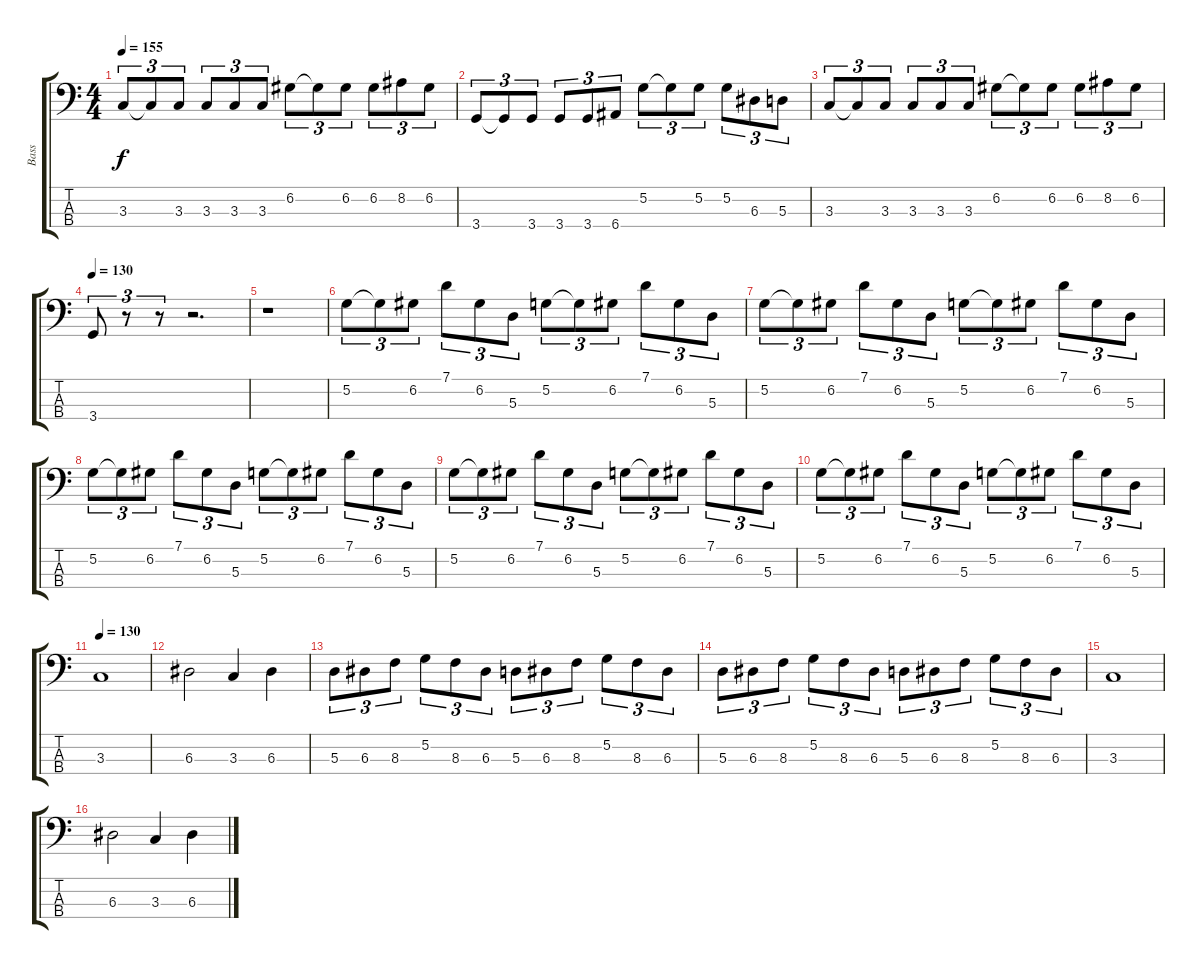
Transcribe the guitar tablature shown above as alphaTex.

\track ("Bass" "Bass") {instrument electricbassfinger}
\staff {score tabs}
\tuning (G2 D2 A1 E1) {hide}
\ts (4 4)
\tempo 155
\clef f4
\ks c
3.3.8{tu (3 2) dy f} 3.3{t}.8{tu (3 2)} 3.3.8{tu (3 2)} 3.3.8{tu (3 2)} 3.3.8{tu (3 2)} 3.3.8{tu (3 2)} 6.2.8{tu (3 2)} 6.2{t}.8{tu (3 2)} 6.2.8{tu (3 2)} 6.2.8{tu (3 2)} 8.2.8{tu (3 2)} 6.2.8{tu (3 2)} |
3.4.8{tu (3 2)} 3.4{t}.8{tu (3 2)} 3.4.8{tu (3 2)} 3.4.8{tu (3 2)} 3.4.8{tu (3 2)} 6.4.8{tu (3 2)} 5.2.8{tu (3 2)} 5.2{t}.8{tu (3 2)} 5.2.8{tu (3 2)} 5.2.8{tu (3 2)} 6.3.8{tu (3 2)} 5.3.8{tu (3 2)} |
3.3.8{tu (3 2)} 3.3{t}.8{tu (3 2)} 3.3.8{tu (3 2)} 3.3.8{tu (3 2)} 3.3.8{tu (3 2)} 3.3.8{tu (3 2)} 6.2.8{tu (3 2)} 6.2{t}.8{tu (3 2)} 6.2.8{tu (3 2)} 6.2.8{tu (3 2)} 8.2.8{tu (3 2)} 6.2.8{tu (3 2)} |
\tempo 130
3.4.8{tu (3 2)} r.8{tu (3 2)} r.8{tu (3 2)} r.2{d} |
r.1 |
5.2.8{tu (3 2)} 5.2{t}.8{tu (3 2)} 6.2.8{tu (3 2)} 7.1.8{tu (3 2)} 6.2.8{tu (3 2)} 5.3.8{tu (3 2)} 5.2.8{tu (3 2)} 5.2{t}.8{tu (3 2)} 6.2.8{tu (3 2)} 7.1.8{tu (3 2)} 6.2.8{tu (3 2)} 5.3.8{tu (3 2)} |
5.2.8{tu (3 2)} 5.2{t}.8{tu (3 2)} 6.2.8{tu (3 2)} 7.1.8{tu (3 2)} 6.2.8{tu (3 2)} 5.3.8{tu (3 2)} 5.2.8{tu (3 2)} 5.2{t}.8{tu (3 2)} 6.2.8{tu (3 2)} 7.1.8{tu (3 2)} 6.2.8{tu (3 2)} 5.3.8{tu (3 2)} |
5.2.8{tu (3 2)} 5.2{t}.8{tu (3 2)} 6.2.8{tu (3 2)} 7.1.8{tu (3 2)} 6.2.8{tu (3 2)} 5.3.8{tu (3 2)} 5.2.8{tu (3 2)} 5.2{t}.8{tu (3 2)} 6.2.8{tu (3 2)} 7.1.8{tu (3 2)} 6.2.8{tu (3 2)} 5.3.8{tu (3 2)} |
5.2.8{tu (3 2)} 5.2{t}.8{tu (3 2)} 6.2.8{tu (3 2)} 7.1.8{tu (3 2)} 6.2.8{tu (3 2)} 5.3.8{tu (3 2)} 5.2.8{tu (3 2)} 5.2{t}.8{tu (3 2)} 6.2.8{tu (3 2)} 7.1.8{tu (3 2)} 6.2.8{tu (3 2)} 5.3.8{tu (3 2)} |
5.2.8{tu (3 2)} 5.2{t}.8{tu (3 2)} 6.2.8{tu (3 2)} 7.1.8{tu (3 2)} 6.2.8{tu (3 2)} 5.3.8{tu (3 2)} 5.2.8{tu (3 2)} 5.2{t}.8{tu (3 2)} 6.2.8{tu (3 2)} 7.1.8{tu (3 2)} 6.2.8{tu (3 2)} 5.3.8{tu (3 2)} |
\tempo 130
3.3.1 |
6.3.2 3.3.4 6.3.4 |
5.3.8{tu (3 2)} 6.3.8{tu (3 2)} 8.3.8{tu (3 2)} 5.2.8{tu (3 2)} 8.3.8{tu (3 2)} 6.3.8{tu (3 2)} 5.3.8{tu (3 2)} 6.3.8{tu (3 2)} 8.3.8{tu (3 2)} 5.2.8{tu (3 2)} 8.3.8{tu (3 2)} 6.3.8{tu (3 2)} |
5.3.8{tu (3 2)} 6.3.8{tu (3 2)} 8.3.8{tu (3 2)} 5.2.8{tu (3 2)} 8.3.8{tu (3 2)} 6.3.8{tu (3 2)} 5.3.8{tu (3 2)} 6.3.8{tu (3 2)} 8.3.8{tu (3 2)} 5.2.8{tu (3 2)} 8.3.8{tu (3 2)} 6.3.8{tu (3 2)} |
3.3.1 |
6.3.2 3.3.4 6.3.4
